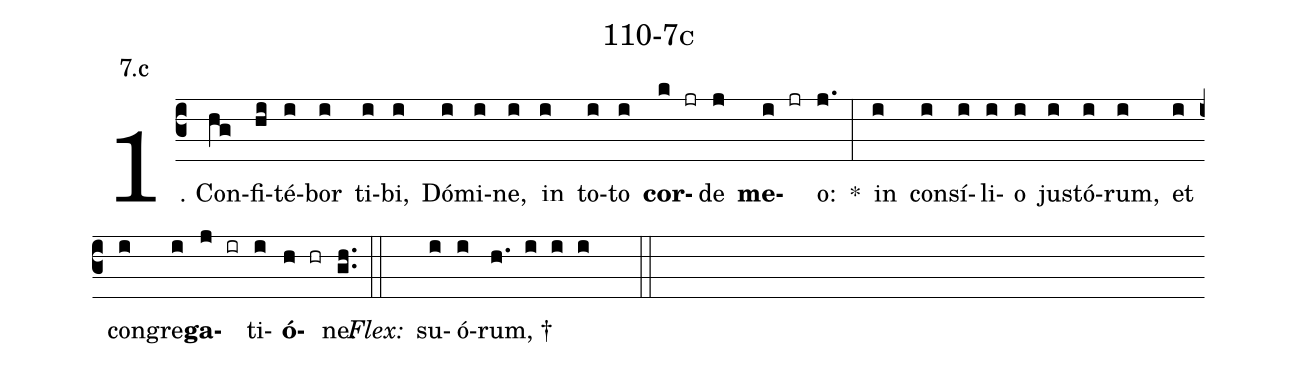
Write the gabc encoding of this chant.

name: 110-7c;
annotation: 7.c;
%%
(c3)1. Con(hg)fi(hi)té(i)bor(i) ti(i)bi,(i) Dó(i)mi(i)ne,(i) in(i) to(i)to(i) <b>cor</b>(k jr)de(j) <b>me</b>(i jr)o:(j.) *(:) in(i) con(i)sí(i)li(i)o(i) jus(i)tó(i)rum,(i) et(i) con(i)gre(i)<b>ga</b>(j ir)ti(i)<b>ó</b>(h hr)ne.(gh..) (::)
<i>Flex:</i>()  su(i)ó(i)rum, †(h. i i i  ::)
